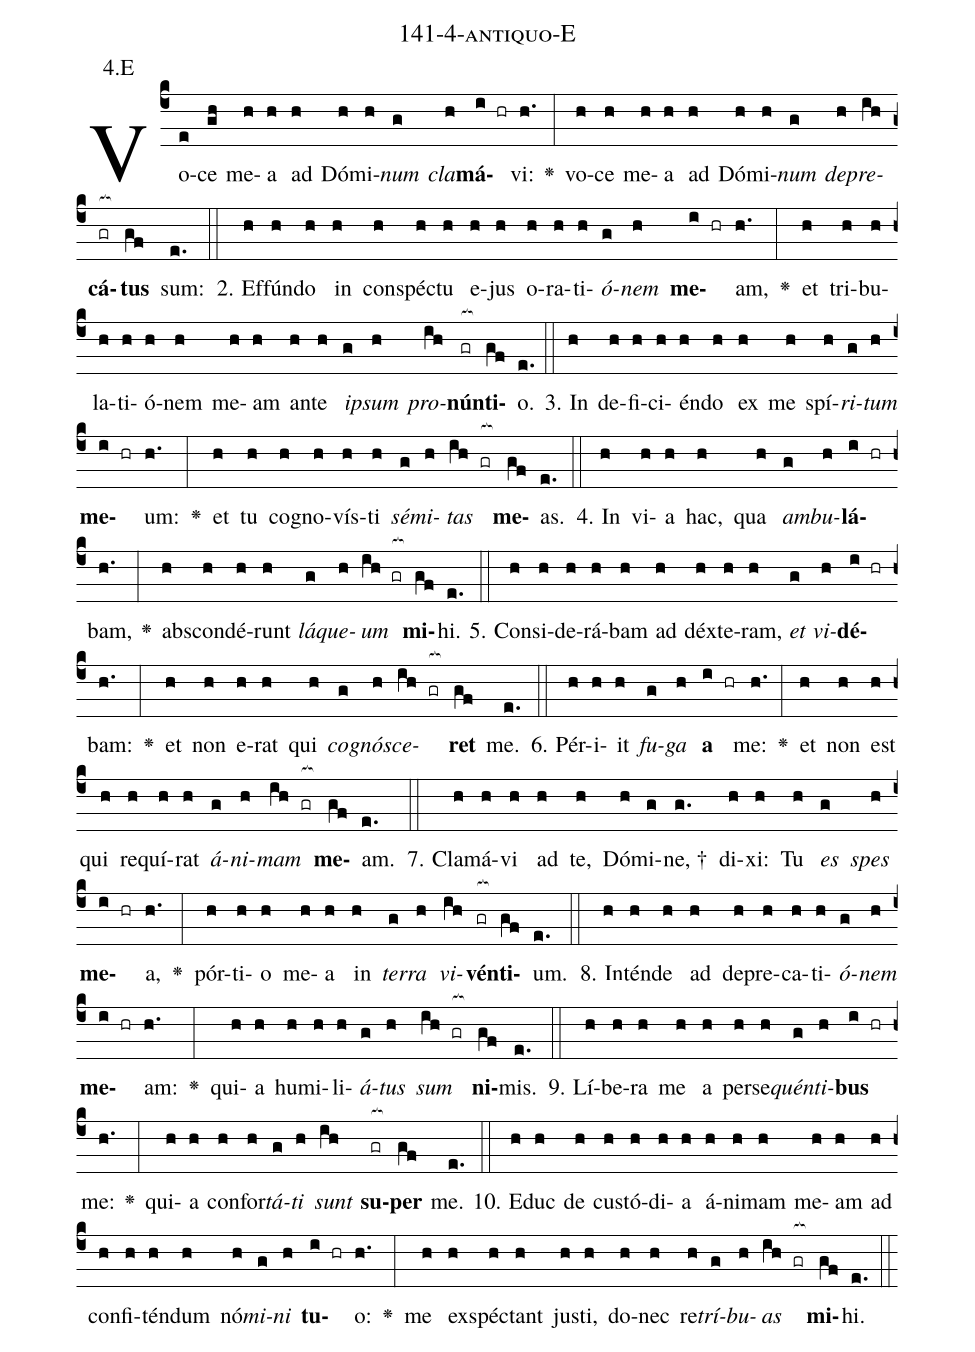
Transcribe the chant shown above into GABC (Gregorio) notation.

name: 141-4-antiquo-E;
annotation: 4.E;
%%
(c4)Vo(e)ce(gh) me(h)a(h) ad(h) Dó(h)mi(h)<i>num</i>(g) <i>cla</i>(h)<b>má</b>(i hr)vi:(h.) <v>\greheightstar</v>(:) vo(h)ce(h) me(h)a(h) ad(h) Dó(h)mi(h)<i>num</i>(g) <i>de</i>(h)<i>pre</i>(ih)<b>cá</b>(gr[ocb:1{])<b>tus</b>(gf[ocb:0}]) sum:(e.) (::)
2. Ef(h)fún(h)do(h) in(h) con(h)spéc(h)tu(h) e(h)jus(h) o(h)ra(h)ti(h)<i>ó</i>(g)<i>nem</i>(h) <b>me</b>(i hr)am,(h.) <v>\greheightstar</v>(:) et(h) tri(h)bu(h)la(h)ti(h)ó(h)nem(h) me(h)am(h) an(h)te(h) <i>ip</i>(g)<i>sum</i>(h) <i>pro</i>(ih)<b>nún</b>(gr[ocb:1{])<b>ti</b>(gf[ocb:0}])o.(e.) (::)
3. In(h) de(h)fi(h)ci(h)én(h)do(h) ex(h) me(h) spí(h)<i>ri</i>(g)<i>tum</i>(h) <b>me</b>(i hr)um:(h.) <v>\greheightstar</v>(:) et(h) tu(h) co(h)gno(h)vís(h)ti(h) <i>sé</i>(g)<i>mi</i>(h)<i>tas</i>(ih gr[ocb:1{]) <b>me</b>(gf[ocb:0}])as.(e.) (::)
4. In(h) vi(h)a(h) hac,(h) qua(h) <i>am</i>(g)<i>bu</i>(h)<b>lá</b>(i hr)bam,(h.) <v>\greheightstar</v>(:) abs(h)con(h)dé(h)runt(h) <i>lá</i>(g)<i>que</i>(h)<i>um</i>(ih gr[ocb:1{]) <b>mi</b>(gf[ocb:0}])hi.(e.) (::)
5. Con(h)si(h)de(h)rá(h)bam(h) ad(h) déx(h)te(h)ram,(h) <i>et</i>(g) <i>vi</i>(h)<b>dé</b>(i hr)bam:(h.) <v>\greheightstar</v>(:) et(h) non(h) e(h)rat(h) qui(h) <i>co</i>(g)<i>gnó</i>(h)<i>sce</i>(ih gr[ocb:1{])<b>ret</b>(gf[ocb:0}]) me.(e.) (::)
6. Pér(h)i(h)it(h) <i>fu</i>(g)<i>ga</i>(h) <b>a</b>(i hr) me:(h.) <v>\greheightstar</v>(:) et(h) non(h) est(h) qui(h) re(h)quí(h)rat(h) <i>á</i>(g)<i>ni</i>(h)<i>mam</i>(ih gr[ocb:1{]) <b>me</b>(gf[ocb:0}])am.(e.) (::)
7. Cla(h)má(h)vi(h) ad(h) te,(h) Dó(h)mi(g)ne, †(g.) di(h)xi:(h) Tu(h) <i>es</i>(g) <i>spes</i>(h) <b>me</b>(i hr)a,(h.) <v>\greheightstar</v>(:) pór(h)ti(h)o(h) me(h)a(h) in(h) <i>ter</i>(g)<i>ra</i>(h) <i>vi</i>(ih)<b>vén</b>(gr[ocb:1{])<b>ti</b>(gf[ocb:0}])um.(e.) (::)
8. In(h)tén(h)de(h) ad(h) de(h)pre(h)ca(h)ti(h)<i>ó</i>(g)<i>nem</i>(h) <b>me</b>(i hr)am:(h.) <v>\greheightstar</v>(:) qui(h)a(h) hu(h)mi(h)li(h)<i>á</i>(g)<i>tus</i>(h) <i>sum</i>(ih gr[ocb:1{]) <b>ni</b>(gf[ocb:0}])mis.(e.) (::)
9. Lí(h)be(h)ra(h) me(h) a(h) per(h)se(h)<i>quén</i>(g)<i>ti</i>(h)<b>bus</b>(i hr) me:(h.) <v>\greheightstar</v>(:) qui(h)a(h) con(h)for(h)<i>tá</i>(g)<i>ti</i>(h) <i>sunt</i>(ih) <b>su</b>(gr[ocb:1{])<b>per</b>(gf[ocb:0}]) me.(e.) (::)
10. E(h)duc(h) de(h) cus(h)tó(h)di(h)a(h) á(h)ni(h)mam(h) me(h)am(h) ad(h) con(h)fi(h)tén(h)dum(h) nó(h)<i>mi</i>(g)<i>ni</i>(h) <b>tu</b>(i hr)o:(h.) <v>\greheightstar</v>(:) me(h) ex(h)spéc(h)tant(h) jus(h)ti,(h) do(h)nec(h) re(h)<i>trí</i>(g)<i>bu</i>(h)<i>as</i>(ih gr[ocb:1{]) <b>mi</b>(gf[ocb:0}])hi.(e.) (::)
